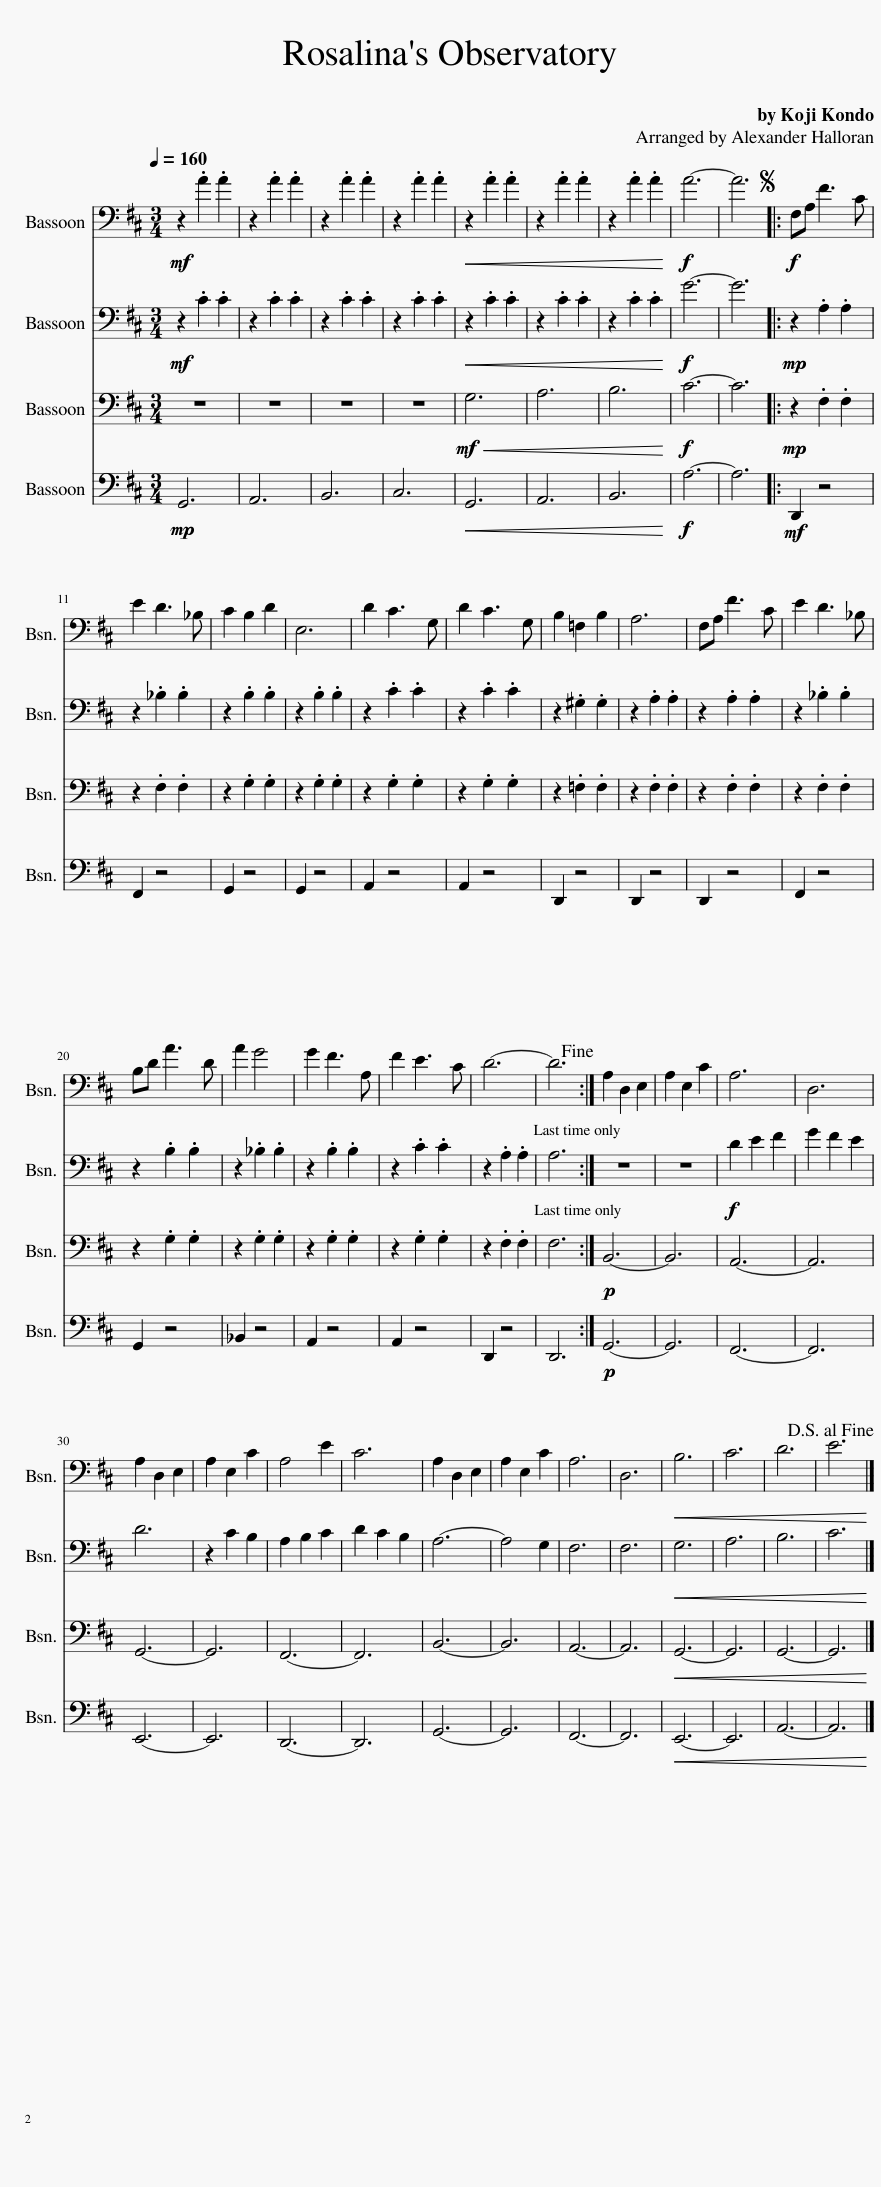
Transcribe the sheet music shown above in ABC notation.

X:1
%%score 1 2 3 4
L:1/8
Q:1/4=160
M:3/4
I:linebreak $
K:D
V:1 bass
V:2 bass
V:3 bass
V:4 bass
V:1
!mf! z2 .A2 .A2 | z2 .A2 .A2 | z2 .A2 .A2 | z2 .A2 .A2 |!<(! z2 .A2 .A2 | %5
 z2 .A2 .A2 | z2 .A2 .A2!<)! |!f! A6- | A6 |:S!f! F,A, F3 C |$ %10
 E2 D3 _B, | C2 B,2 D2 | E,6 | D2 C3 G, | D2 C3 G, | %15
 B,2 =F,2 B,2 | A,6 | F,A, F3 C | E2 D3 _B, |$ B,D A3 D | %20
 A2 G4 | G2 F3 A, | F2 E3 C | D6- | D6!fine! :| %25
 A,2 D,2 E,2 | A,2 E,2 C2 | A,6 | D,6 |$ A,2 D,2 E,2 | %30
 A,2 E,2 C2 | A,4 E2 | C6 | A,2 D,2 E,2 | A,2 E,2 C2 | %35
 A,6 | D,6 |!<(! B,6 | C6 | D6 | %40
 E6!<)!!D.S.! |] %41
V:2
!mf! z2 .C2 .C2 | z2 .C2 .C2 | z2 .C2 .C2 | z2 .C2 .C2 |!<(! z2 .C2 .C2 | %5
 z2 .C2 .C2 | z2 .C2 .C2!<)! |!f! G6- | G6 |:!mp! z2 .A,2 .A,2 |$ %10
 z2 ._B,2 .B,2 | z2 .B,2 .B,2 | z2 .B,2 .B,2 | z2 .C2 .C2 | z2 .C2 .C2 | %15
 z2 .^G,2 .G,2 | z2 .A,2 .A,2 | z2 .A,2 .A,2 | z2 ._B,2 .B,2 |$ z2 .B,2 .B,2 | %20
 z2 ._B,2 .B,2 | z2 .B,2 .B,2 | z2 .C2 .C2 | z2 .A,2 .A,2 | A,6 :| %25
 z6 | z6 |!f! D2 E2 F2 | G2 F2 E2 |$ D6 | %30
 z2 C2 B,2 | A,2 B,2 C2 | D2 C2 B,2 | A,6- | A,4 G,2 | %35
 F,6 | F,6 |!<(! G,6 | A,6 | B,6 | %40
 C6!<)! |] %41
V:3
 z6 | z6 | z6 | z6 |!mf!!<(! G,6 | %5
 A,6 | B,6!<)! |!f! C6- | C6 |:!mp! z2 .F,2 .F,2 |$ %10
 z2 .F,2 .F,2 | z2 .G,2 .G,2 | z2 .G,2 .G,2 | z2 .G,2 .G,2 | z2 .G,2 .G,2 | %15
 z2 .=F,2 .F,2 | z2 .F,2 .F,2 | z2 .F,2 .F,2 | z2 .F,2 .F,2 |$ z2 .G,2 .G,2 | %20
 z2 .G,2 .G,2 | z2 .G,2 .G,2 | z2 .G,2 .G,2 | z2 .F,2 .F,2 | F,6 :| %25
!p! B,,6- | B,,6 | A,,6- | A,,6 |$ G,,6- | %30
 G,,6 | F,,6- | F,,6 | B,,6- | B,,6 | %35
 A,,6- | A,,6 |!<(! G,,6- | G,,6 | G,,6- | %40
 G,,6!<)! |] %41
V:4
!mp! G,,6 | A,,6 | B,,6 | C,6 |!<(! G,,6 | %5
 A,,6 | B,,6!<)! |!f! A,6- | A,6 |:!mf! D,,2 z4 |$ %10
 F,,2 z4 | G,,2 z4 | G,,2 z4 | A,,2 z4 | A,,2 z4 | %15
 D,,2 z4 | D,,2 z4 | D,,2 z4 | F,,2 z4 |$ G,,2 z4 | %20
 _B,,2 z4 | A,,2 z4 | A,,2 z4 | D,,2 z4 | D,,6 :| %25
!p! G,,6- | G,,6 | F,,6- | F,,6 |$ E,,6- | %30
 E,,6 | D,,6- | D,,6 | G,,6- | G,,6 | %35
 F,,6- | F,,6 |!<(! E,,6- | E,,6 | A,,6- | %40
 A,,6!<)! |] %41
